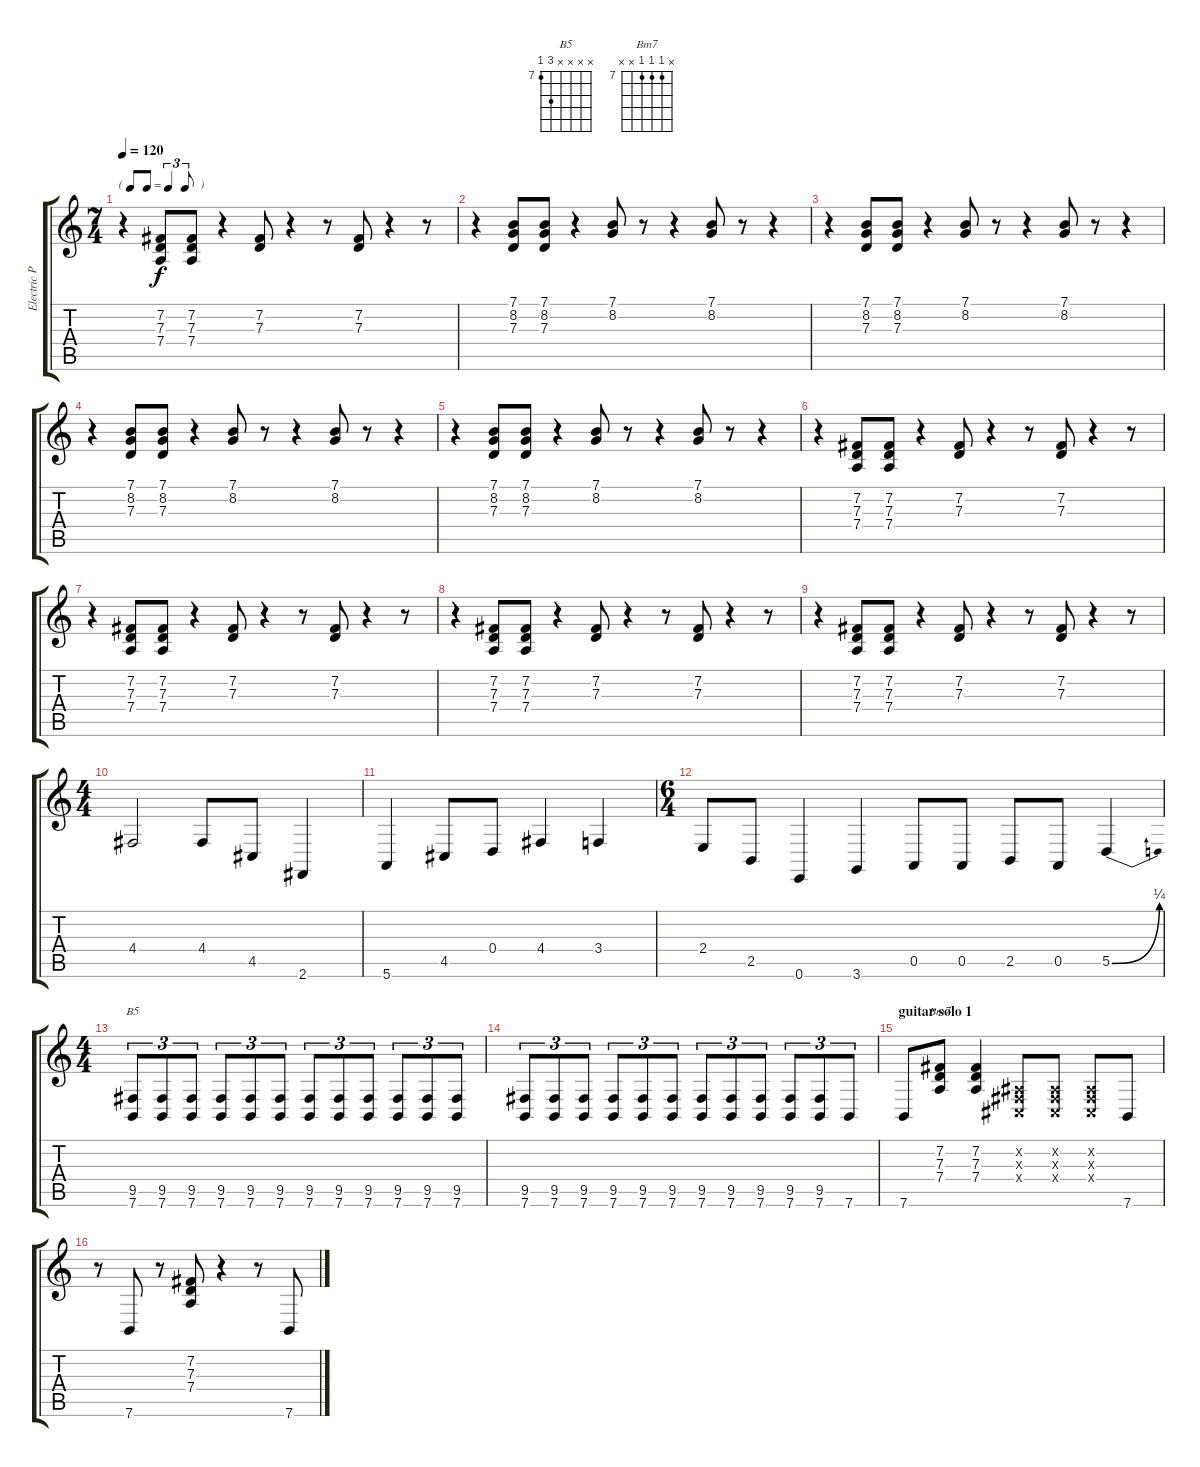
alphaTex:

\track ("Electric Piano (Wright)" "Electric P") {instrument electricpiano2}
\staff {score tabs}
\tuning (E4 B3 G3 D3 A2 E2) {hide}
\chord ("B5" x x x x 9 7) {firstfret 7}
\chord ("Bm7" x 7 7 7 x x) {firstfret 7}
\ts (7 4)
\tf triplet8th
\tempo 120
\clef g2
\ks c
r.4{dy f} (7.2 7.3 7.4).8 (7.2 7.3 7.4).8 r.4 (7.2 7.3).8 r.4 r.8 (7.2 7.3).8 r.4 r.8 |
r.4 (7.1 8.2 7.3).8 (7.1 8.2 7.3).8 r.4 (7.1 8.2).8 r.8 r.4 (7.1 8.2).8 r.8 r.4 |
r.4 (7.1 8.2 7.3).8 (7.1 8.2 7.3).8 r.4 (7.1 8.2).8 r.8 r.4 (7.1 8.2).8 r.8 r.4 |
r.4 (7.1 8.2 7.3).8 (7.1 8.2 7.3).8 r.4 (7.1 8.2).8 r.8 r.4 (7.1 8.2).8 r.8 r.4 |
r.4 (7.1 8.2 7.3).8 (7.1 8.2 7.3).8 r.4 (7.1 8.2).8 r.8 r.4 (7.1 8.2).8 r.8 r.4 |
r.4 (7.2 7.3 7.4).8 (7.2 7.3 7.4).8 r.4 (7.2 7.3).8 r.4 r.8 (7.2 7.3).8 r.4 r.8 |
r.4 (7.2 7.3 7.4).8 (7.2 7.3 7.4).8 r.4 (7.2 7.3).8 r.4 r.8 (7.2 7.3).8 r.4 r.8 |
r.4 (7.2 7.3 7.4).8 (7.2 7.3 7.4).8 r.4 (7.2 7.3).8 r.4 r.8 (7.2 7.3).8 r.4 r.8 |
r.4 (7.2 7.3 7.4).8 (7.2 7.3 7.4).8 r.4 (7.2 7.3).8 r.4 r.8 (7.2 7.3).8 r.4 r.8 |
\ts (4 4)
4.4.2 4.4.8 4.5.8 2.6.4 |
5.6.4 4.5.8 0.4.8 4.4.4 3.4.4 |
\ts (6 4)
2.4.8 2.5.8 0.6.4 3.6.4 0.5.8 0.5.8 2.5.8 0.5.8 5.5{be (bend 0 0 60 1)}.4 |
\ts (4 4)
(9.5 7.6).8{tu (3 2) ch "B5"} (9.5 7.6).8{tu (3 2)} (9.5 7.6).8{tu (3 2)} (9.5 7.6).8{tu (3 2)} (9.5 7.6).8{tu (3 2)} (9.5 7.6).8{tu (3 2)} (9.5 7.6).8{tu (3 2)} (9.5 7.6).8{tu (3 2)} (9.5 7.6).8{tu (3 2)} (9.5 7.6).8{tu (3 2)} (9.5 7.6).8{tu (3 2)} (9.5 7.6).8{tu (3 2)} |
(9.5 7.6).8{tu (3 2)} (9.5 7.6).8{tu (3 2)} (9.5 7.6).8{tu (3 2)} (9.5 7.6).8{tu (3 2)} (9.5 7.6).8{tu (3 2)} (9.5 7.6).8{tu (3 2)} (9.5 7.6).8{tu (3 2)} (9.5 7.6).8{tu (3 2)} (9.5 7.6).8{tu (3 2)} (9.5 7.6).8{tu (3 2)} (9.5 7.6).8{tu (3 2)} 7.6.8{tu (3 2)} |
\section ("" "guitar solo 1")
7.6.8 (7.2 7.3 7.4).8{ch "Bm7"} (7.2 7.3 7.4).4 (-1.2{x} -1.3{x} -1.4{x}).8 (-1.2{x} -1.3{x} -1.4{x}).8 (-1.2{x} -1.3{x} -1.4{x}).8 7.6.8 |
r.8 7.6.8 r.8 (7.2 7.3 7.4).8 r.4 r.8 7.6.8
